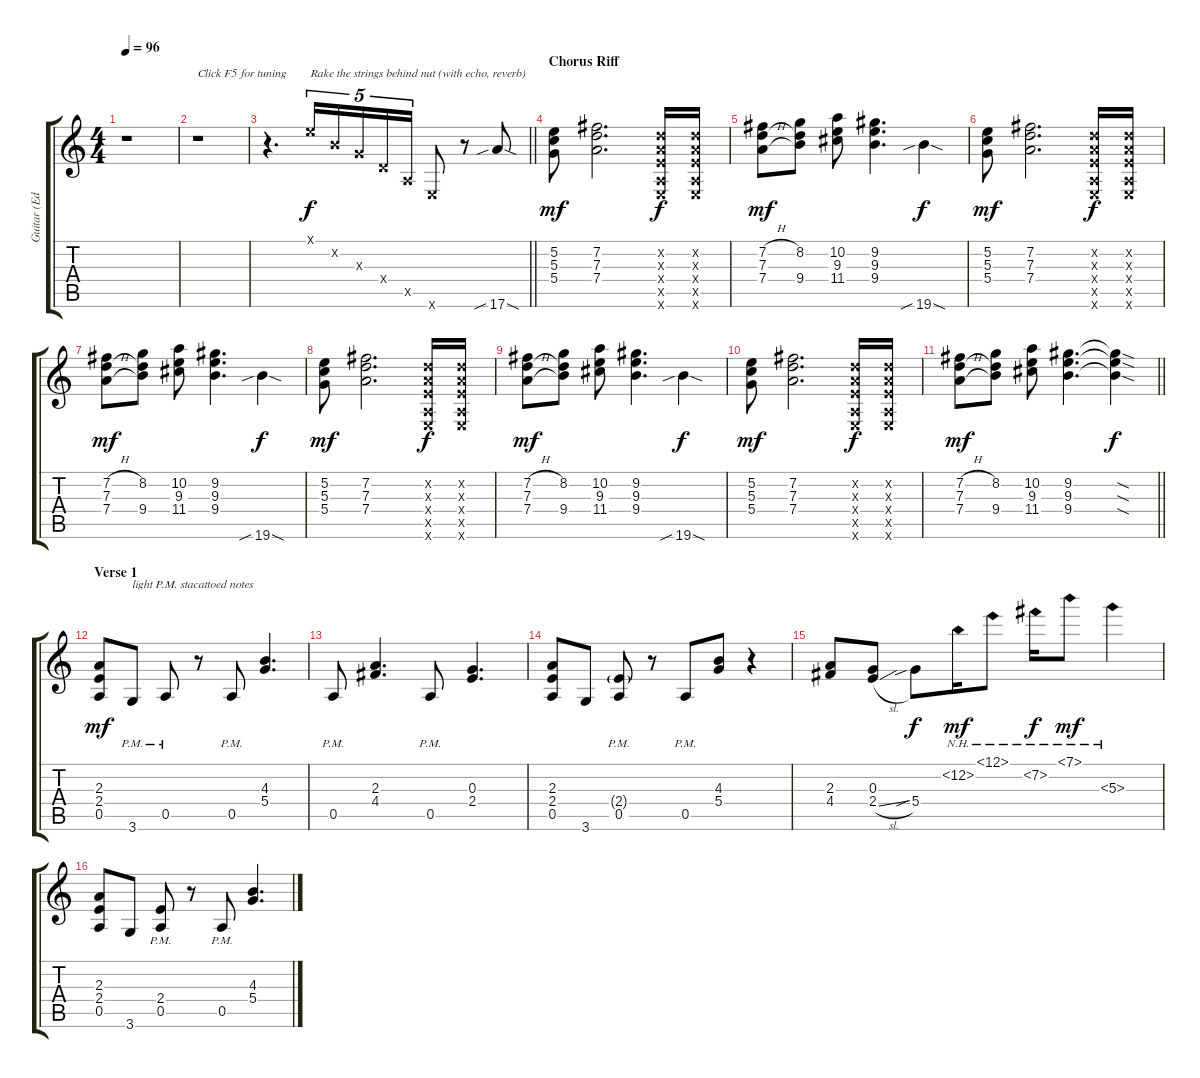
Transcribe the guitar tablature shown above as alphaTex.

\track ("Guitar (Eddie Van Halen)" "Guitar (Ed") {instrument distortionguitar}
\staff {score tabs}
\tuning (E4 B3 G3 D3 A2 E2) {hide}
\ts (4 4)
\tempo 96
\clef g2
\ks c
r.1{dy f instrument distortionguitar} |
r.1{txt "Click F5 for tuning"} |
\barLineRight lightlight
r.4{d} 0.1{x}.16{tu (5 4) txt "Rake the strings behind nut (with echo, reverb)"} 0.2{x}.16{tu (5 4)} 0.3{x}.16{tu (5 4)} 0.4{x}.16{tu (5 4)} 0.5{x}.16{tu (5 4)} 0.6{x}.8 r.8 17.6{sib sod}.8 |
\section ("" "Chorus Riff")
(5.2 5.3 5.4).8{dy mf} (7.2 7.3 7.4).2{d} (3.2{x} 2.3{x} 2.4{x} 0.5{x} 0.6{x}).16{dy f} (3.2{x} 2.3{x} 2.4{x} 0.5{x} 0.6{x}).16 |
(7.2{h} 7.3 7.4{h}).8{dy mf} (8.2 7.3{t} 9.4).8 (10.2 9.3 11.4).8 (9.2 9.3 9.4).4{d} 19.6{sib sod}.4{dy f} |
(5.2 5.3 5.4).8{dy mf} (7.2 7.3 7.4).2{d} (3.2{x} 2.3{x} 2.4{x} 0.5{x} 0.6{x}).16{dy f} (3.2{x} 2.3{x} 2.4{x} 0.5{x} 0.6{x}).16 |
(7.2{h} 7.3 7.4{h}).8{dy mf} (8.2 7.3{t} 9.4).8 (10.2 9.3 11.4).8 (9.2 9.3 9.4).4{d} 19.6{sib sod}.4{dy f} |
(5.2 5.3 5.4).8{dy mf} (7.2 7.3 7.4).2{d} (3.2{x} 2.3{x} 2.4{x} 0.5{x} 0.6{x}).16{dy f} (3.2{x} 2.3{x} 2.4{x} 0.5{x} 0.6{x}).16 |
(7.2{h} 7.3 7.4{h}).8{dy mf} (8.2 7.3{t} 9.4).8 (10.2 9.3 11.4).8 (9.2 9.3 9.4).4{d} 19.6{sib sod}.4{dy f} |
(5.2 5.3 5.4).8{dy mf} (7.2 7.3 7.4).2{d} (3.2{x} 2.3{x} 2.4{x} 0.5{x} 0.6{x}).16{dy f} (3.2{x} 2.3{x} 2.4{x} 0.5{x} 0.6{x}).16 |
\barLineRight lightlight
(7.2{h} 7.3 7.4{h}).8{dy mf} (8.2 7.3{t} 9.4).8 (10.2 9.3 11.4).8 (9.2 9.3 9.4).4{d} (9.2{sod t} 9.3{sod t} 9.4{sod t}).4{dy f} |
\section ("" "Verse 1")
(2.3 2.4 0.5).8{dy mf} 3.6{pm}.8{txt "light P.M. stacattoed notes"} 0.5{pm}.8 r.8 0.5{pm}.8 (4.3 5.4).4{d} |
0.5{pm}.8 (2.3 4.4).4{d} 0.5{pm}.8 (0.3 2.4).4{d} |
(2.3 2.4 0.5).8 3.6.8 (2.4{g} 0.5{pm}).8 r.8 0.5{pm}.8 (4.3 5.4).8 r.4 |
(2.3 4.4).8 (0.3 2.4{sl}).8 5.4{sib}.8{dy f} 12.2{nh}.16{dy mf} 12.1{nh}.8 7.2{nh}.16{dy f} 7.1{nh}.8{dy mf} 5.3{nh}.4 |
(2.3 2.4 0.5).8 3.6.8 (2.4 0.5{pm}).8 r.8 0.5{pm}.8 (4.3 5.4).4{d}
